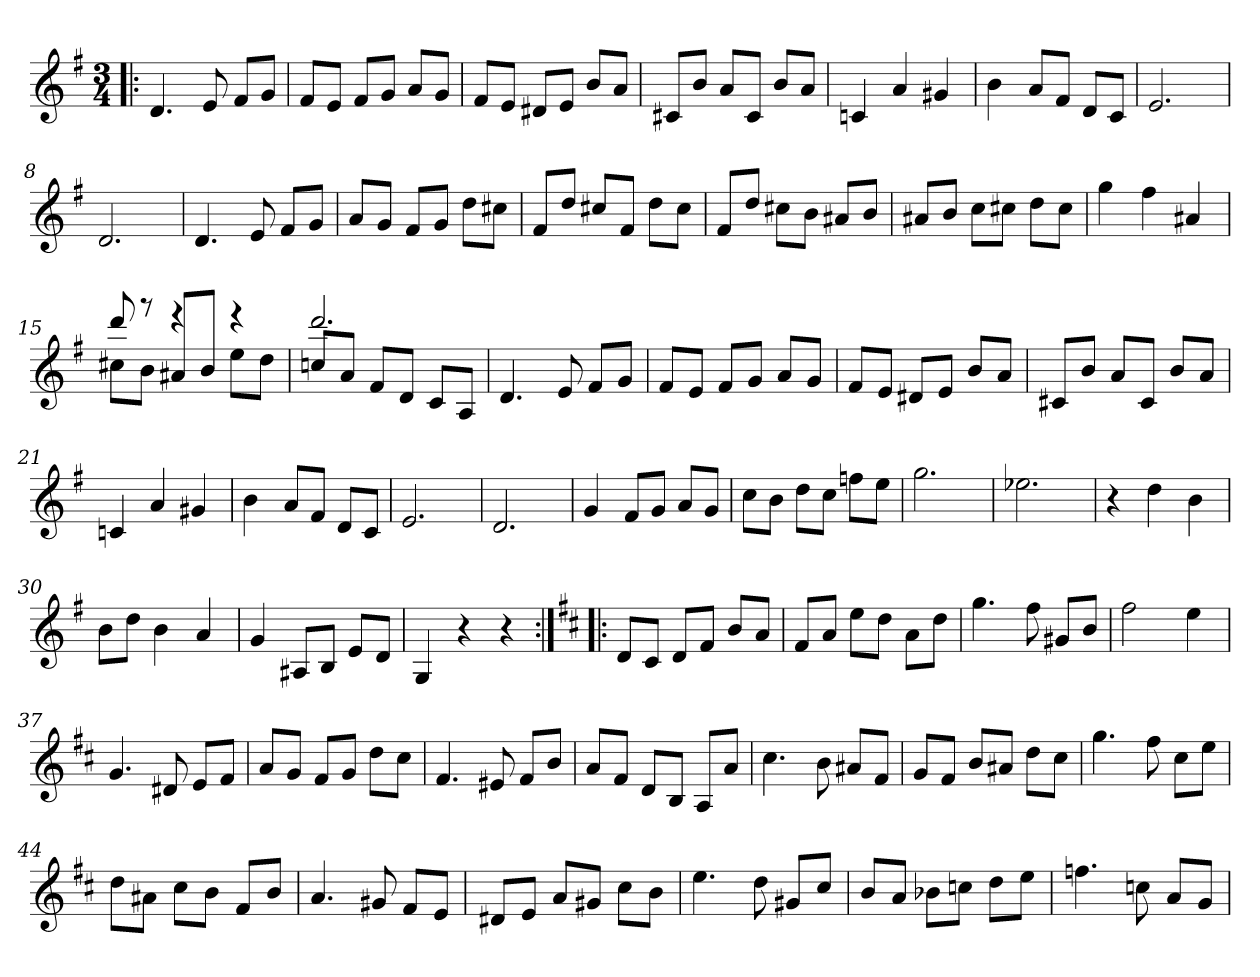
**kern
*part1
*staff1
*clefG2
*k[f#]
*G:
*M3/4
=1!|:
4.d/
8e/
8f#/L
8g/J
=2
8f#/L
8e/J
8f#/L
8g/J
8a/L
8g/J
=3
8f#/L
8e/J
8d#X/L
8e/J
8b/L
8a/J
=4
8c#X/L
8b/J
8a/L
8c#/J
8b/L
8a/J
=5
4cn/
4a/
4g#X/
!!LO:LB:g=z
=6
4b\
8a/L
8f#/J
8d/L
8c/J
=7
2.e/
=8
2.d/
=9
4.d/
8e/
8f#/L
8g/J
=10
8a/L
8g/J
8f#/L
8g/J
8dd\L
8cc#X\J
=11
8f#/L
8dd/J
8cc#X/L
8f#/J
8dd\L
8cc#\J
!!LO:LB:g=z
=12
8f#/L
8dd/J
8cc#X\L
8b\J
8a#X/L
8b/J
=13
8a#X/L
8b/J
8cc\L
8cc#X\J
8dd\L
8cc#\J
=14
4gg\
4ff#\
4a#X/
=15
*^
8cc#X\L	8ddd!/
8b\J	8rfff
8a#X/L	4reee
8b/J	.
8ee\L	4reee
8dd\J	.
=16	=16
!	!LO:N:head=open
8ccn/L	2.ddd/
8a/J	.
8f#/L	.
8d/J	.
8c/L	.
8A/J	.
*v	*v
!!LO:LB:g=z
=17
4.d/
8e/
8f#/L
8g/J
=18
8f#/L
8e/J
8f#/L
8g/J
8a/L
8g/J
=19
8f#/L
8e/J
8d#X/L
8e/J
8b/L
8a/J
=20
8c#X/L
8b/J
8a/L
8c#/J
8b/L
8a/J
=21
4cn/
4a/
4g#X/
!!LO:LB:g=z
=22
4b\
8a/L
8f#/J
8d/L
8c/J
=23
2.e/
=24
2.d/
=25
4g/
8f#/L
8g/J
8a/L
8g/J
=26
8cc\L
8b\J
8dd\L
8cc\J
8ffn\L
8ee\J
=27
2.gg\
!!LO:LB:g=z
=28
2.ee-X\
=29
4r
4dd\
4b\
=30
8b\L
8dd\J
4b\
4a/
=31
4g/
8A#X/L
8B/J
8e/L
8d/J
=32
4G/
4r
4r
!!LO:LB:g=z
=33:|!|:
*k[f#c#]
*D:
8d/L
8c#/J
8d/L
8f#/J
8b/L
8a/J
=34
8f#/L
8a/J
8ee\L
8dd\J
8a\L
8dd\J
=35
4.gg\
8ff#\
8g#X/L
8b/J
=36
2ff#\
4ee\
=37
4.g/
8d#X/
8e/L
8f#/J
=38
8a/L
8g/J
8f#/L
8g/J
8dd\L
8cc#\J
!!LO:LB:g=z
=39
4.f#/
8e#X/
8f#/L
8b/J
=40
8a/L
8f#/J
8d/L
8B/J
8A/L
8a/J
=41
4.cc#\
8b\
8a#X/L
8f#/J
=42
8g/L
8f#/J
8b/L
8a#X/J
8dd\L
8cc#\J
=43
4.gg\
8ff#\
8cc#\L
8ee\J
!!LO:LB:g=z
=44
8dd\L
8a#X\J
8cc#\L
8b\J
8f#/L
8b/J
=45
4.a/
8g#X/
8f#/L
8e/J
=46
8d#X/L
8e/J
8a/L
8g#X/J
8cc#\L
8b\J
=47
4.ee\
8dd\
8g#X/L
8cc#/J
=48
8b/L
8a/J
8b-X\L
8ccn\J
8dd\L
8ee\J
!!LO:PB:g=z
=49
4.ffn\
8ccn\
8a/L
8g/J
=
*-
